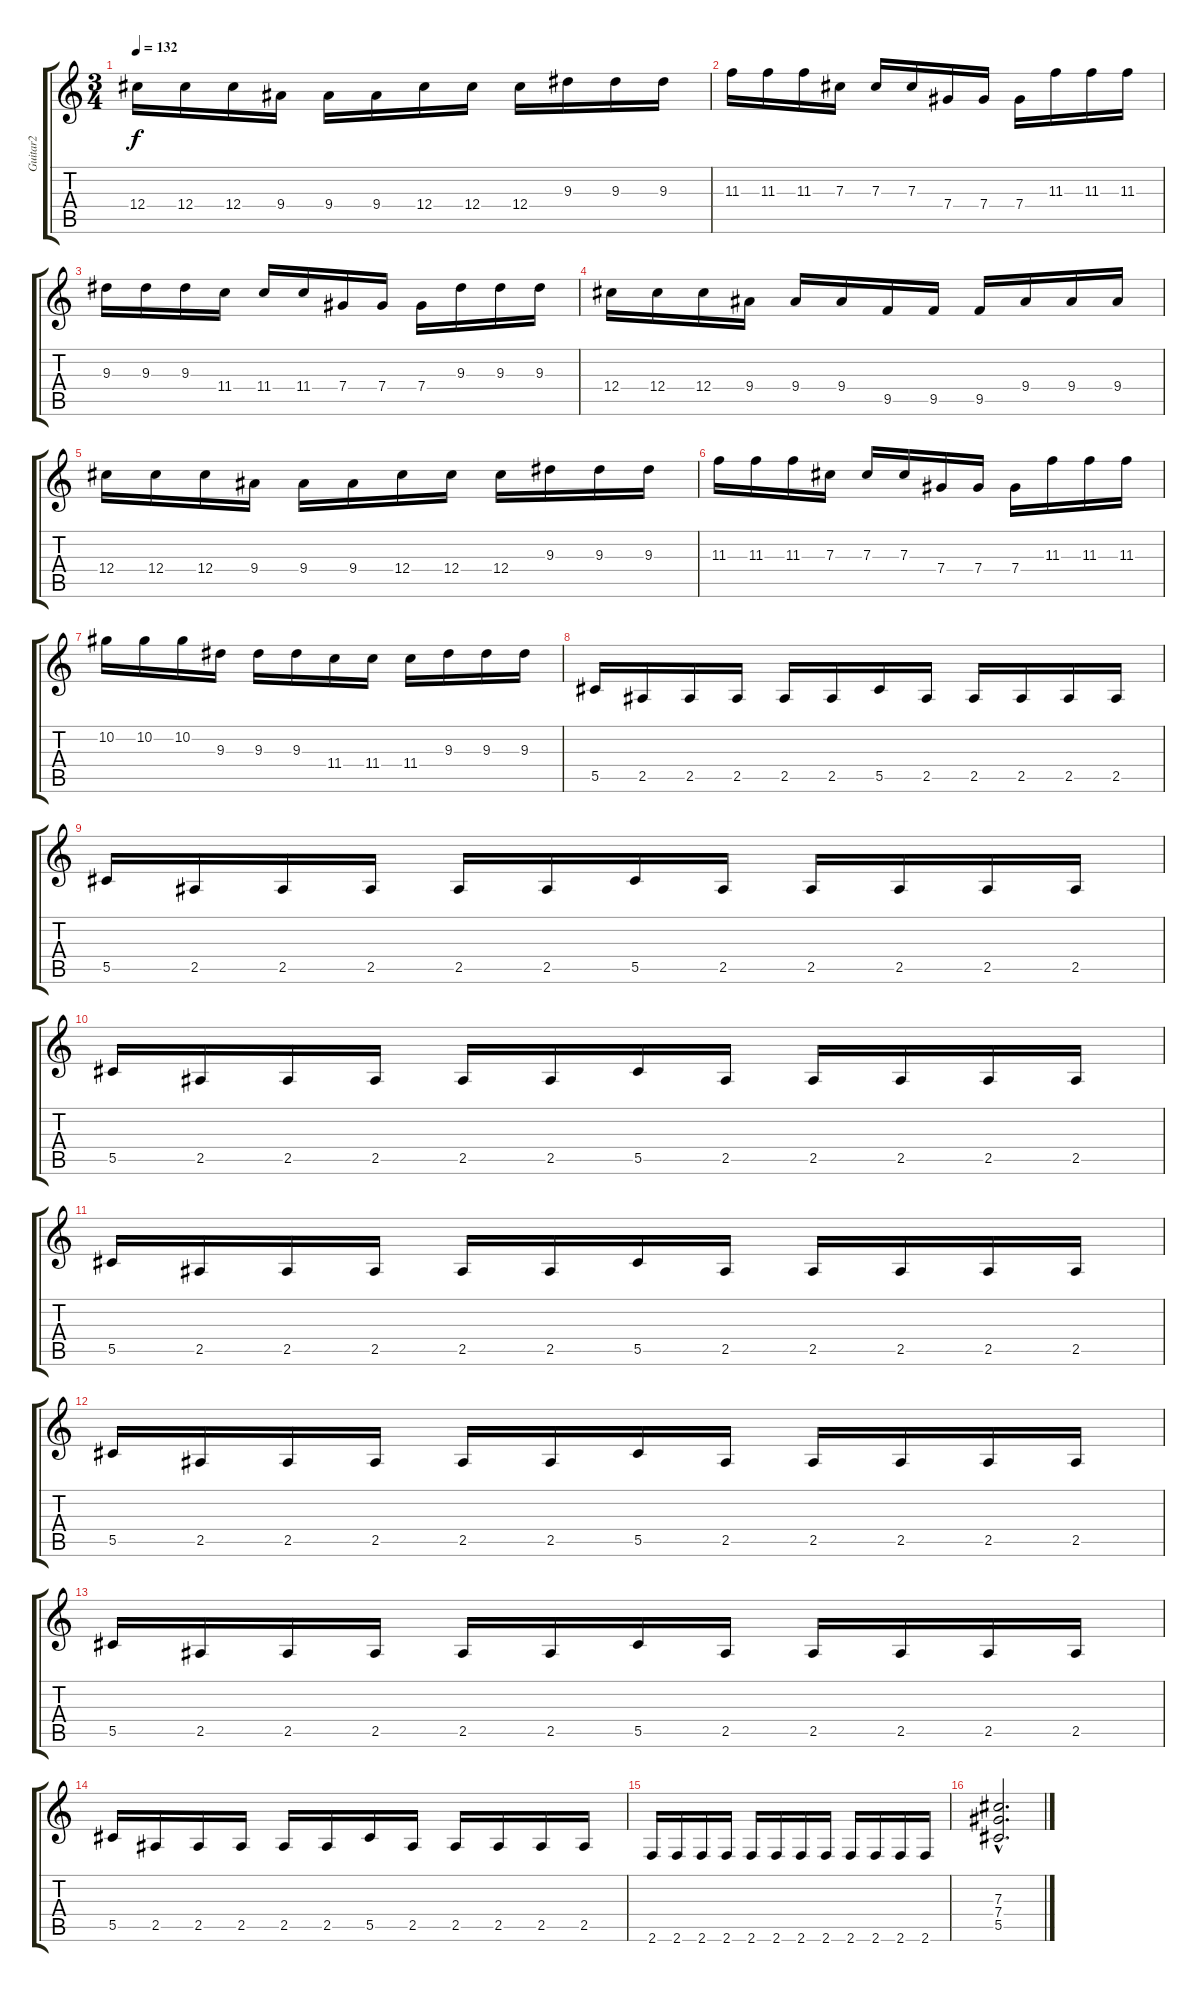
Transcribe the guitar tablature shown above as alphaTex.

\track ("Guitar2" "Guitar2") {instrument overdrivenguitar}
\staff {score tabs}
\tuning (Eb4 Bb3 Gb3 Db3 Ab2 Eb2) {hide}
\ts (3 4)
\tempo 132
\clef g2
\ks c
12.4.16{dy f} 12.4.16 12.4.16 9.4.16 9.4.16 9.4.16 12.4.16 12.4.16 12.4.16 9.3.16 9.3.16 9.3.16 |
11.3.16 11.3.16 11.3.16 7.3.16 7.3.16 7.3.16 7.4.16 7.4.16 7.4.16 11.3.16 11.3.16 11.3.16 |
9.3.16 9.3.16 9.3.16 11.4.16 11.4.16 11.4.16 7.4.16 7.4.16 7.4.16 9.3.16 9.3.16 9.3.16 |
12.4.16 12.4.16 12.4.16 9.4.16 9.4.16 9.4.16 9.5.16 9.5.16 9.5.16 9.4.16 9.4.16 9.4.16 |
12.4.16 12.4.16 12.4.16 9.4.16 9.4.16 9.4.16 12.4.16 12.4.16 12.4.16 9.3.16 9.3.16 9.3.16 |
11.3.16 11.3.16 11.3.16 7.3.16 7.3.16 7.3.16 7.4.16 7.4.16 7.4.16 11.3.16 11.3.16 11.3.16 |
10.2.16 10.2.16 10.2.16 9.3.16 9.3.16 9.3.16 11.4.16 11.4.16 11.4.16 9.3.16 9.3.16 9.3.16 |
5.5.16 2.5.16 2.5.16 2.5.16 2.5.16 2.5.16 5.5.16 2.5.16 2.5.16 2.5.16 2.5.16 2.5.16 |
5.5.16 2.5.16 2.5.16 2.5.16 2.5.16 2.5.16 5.5.16 2.5.16 2.5.16 2.5.16 2.5.16 2.5.16 |
5.5.16 2.5.16 2.5.16 2.5.16 2.5.16 2.5.16 5.5.16 2.5.16 2.5.16 2.5.16 2.5.16 2.5.16 |
5.5.16 2.5.16 2.5.16 2.5.16 2.5.16 2.5.16 5.5.16 2.5.16 2.5.16 2.5.16 2.5.16 2.5.16 |
5.5.16 2.5.16 2.5.16 2.5.16 2.5.16 2.5.16 5.5.16 2.5.16 2.5.16 2.5.16 2.5.16 2.5.16 |
5.5.16 2.5.16 2.5.16 2.5.16 2.5.16 2.5.16 5.5.16 2.5.16 2.5.16 2.5.16 2.5.16 2.5.16 |
5.5.16 2.5.16 2.5.16 2.5.16 2.5.16 2.5.16 5.5.16 2.5.16 2.5.16 2.5.16 2.5.16 2.5.16 |
2.6.16 2.6.16 2.6.16 2.6.16 2.6.16 2.6.16 2.6.16 2.6.16 2.6.16 2.6.16 2.6.16 2.6.16 |
(7.3{hac} 7.4{hac} 5.5{hac}).2{d}
